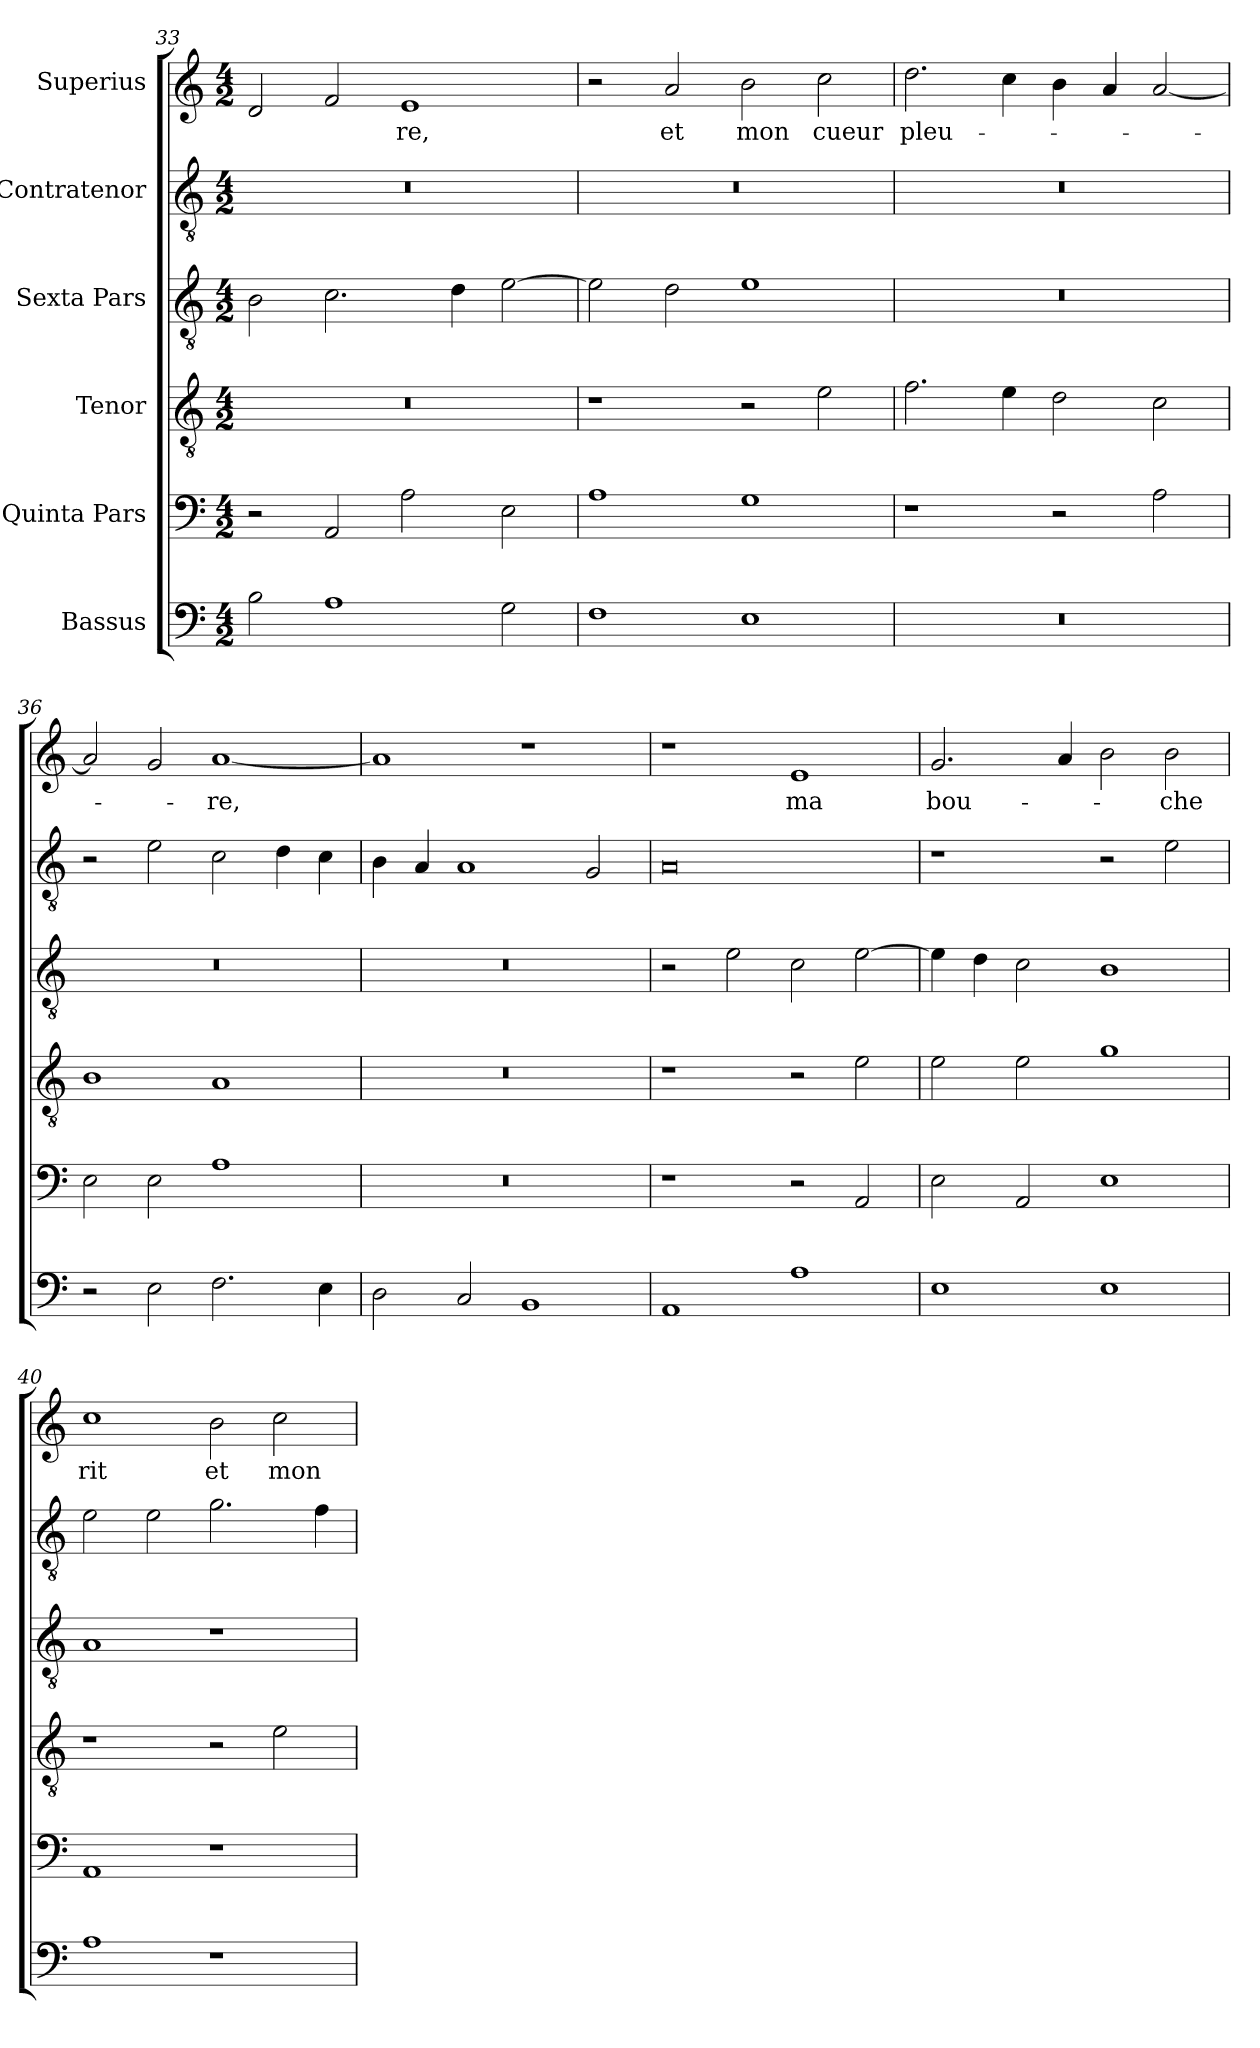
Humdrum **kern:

**kern	**kern	**kern	**kern	**kern	**kern	**text
*part6	*part5	*part4	*part3	*part2	*part1	*part1
*staff6	*staff5	*staff4	*staff3	*staff2	*staff1	*staff1
*I"Bassus	*I"Quinta Pars	*I"Tenor	*I"Sexta Pars	*I"Contratenor	*I"Superius	*
!!LO:PB:g=z
*clefF4	*clefF4	*clefGv2	*clefGv2	*clefGv2	*clefG2	*
*k[]	*k[]	*k[]	*k[]	*k[]	*k[]	*
*C:	*C:	*C:	*C:	*C:	*C:	*
*M4/2	*M4/2	*M4/2	*M4/2	*M4/2	*M4/2	*
=33	=33	=33	=33	=33	=33	=33
2B\	2r	0r	2B\	0r	2d/	.
1A	2AA/	.	2.c\	.	2f/	.
.	2A\	.	.	.	1e	-re,
.	.	.	4d\	.	.	.
2G\	2E\	.	[2e\	.	.	.
=34	=34	=34	=34	=34	=34	=34
1F	1A	1r	2e\]	0r	2r	.
.	.	.	2d\	.	2a/	et
1E	1G	2r	1e	.	2b\	mon
.	.	2e\	.	.	2cc\	cueur
=35	=35	=35	=35	=35	=35	=35
0r	1r	2.f\	0r	0r	2.dd\	pleu-
.	.	4e\	.	.	4cc\	.
.	2r	2d\	.	.	4b\	.
.	.	.	.	.	4a/	.
.	2A\	2c\	.	.	[2a/	.
=36	=36	=36	=36	=36	=36	=36
2r	2E\	1B	0r	2r	2a/]	.
2E\	2E\	.	.	2e\	2g/	.
2.F\	1A	1A	.	2c\	[1a	-re,
.	.	.	.	4d\	.	.
4E\	.	.	.	4c\	.	.
=37	=37	=37	=37	=37	=37	=37
2D\	0r	0r	0r	4B\	1a]	.
.	.	.	.	4A/	.	.
2C/	.	.	.	1A	.	.
1BB	.	.	.	.	1r	.
.	.	.	.	2G/	.	.
=38	=38	=38	=38	=38	=38	=38
1AA	1r	1r	2r	0A	1r	.
.	.	.	2e\	.	.	.
1A	2r	2r	2c\	.	1e	ma
.	2AA/	2e\	[2e\	.	.	.
=39	=39	=39	=39	=39	=39	=39
1E	2E\	2e\	4e\]	1r	2.g/	bou-
.	.	.	4d\	.	.	.
.	2AA/	2e\	2c\	.	.	.
.	.	.	.	.	4a/	.
1E	1E	1g	1B	2r	2b\	.
.	.	.	.	2e\	2b\	-che
!!LO:LB:g=z
=40	=40	=40	=40	=40	=40	=40
1A	1AA	1r	1A	2e\	1cc	rit
.	.	.	.	2e\	.	.
1r	1r	2r	1r	2.g\	2b\	et
.	.	2e\	.	.	2cc\	mon
.	.	.	.	4f\	.	.
=	=	=	=	=	=	=
*-	*-	*-	*-	*-	*-	*-
